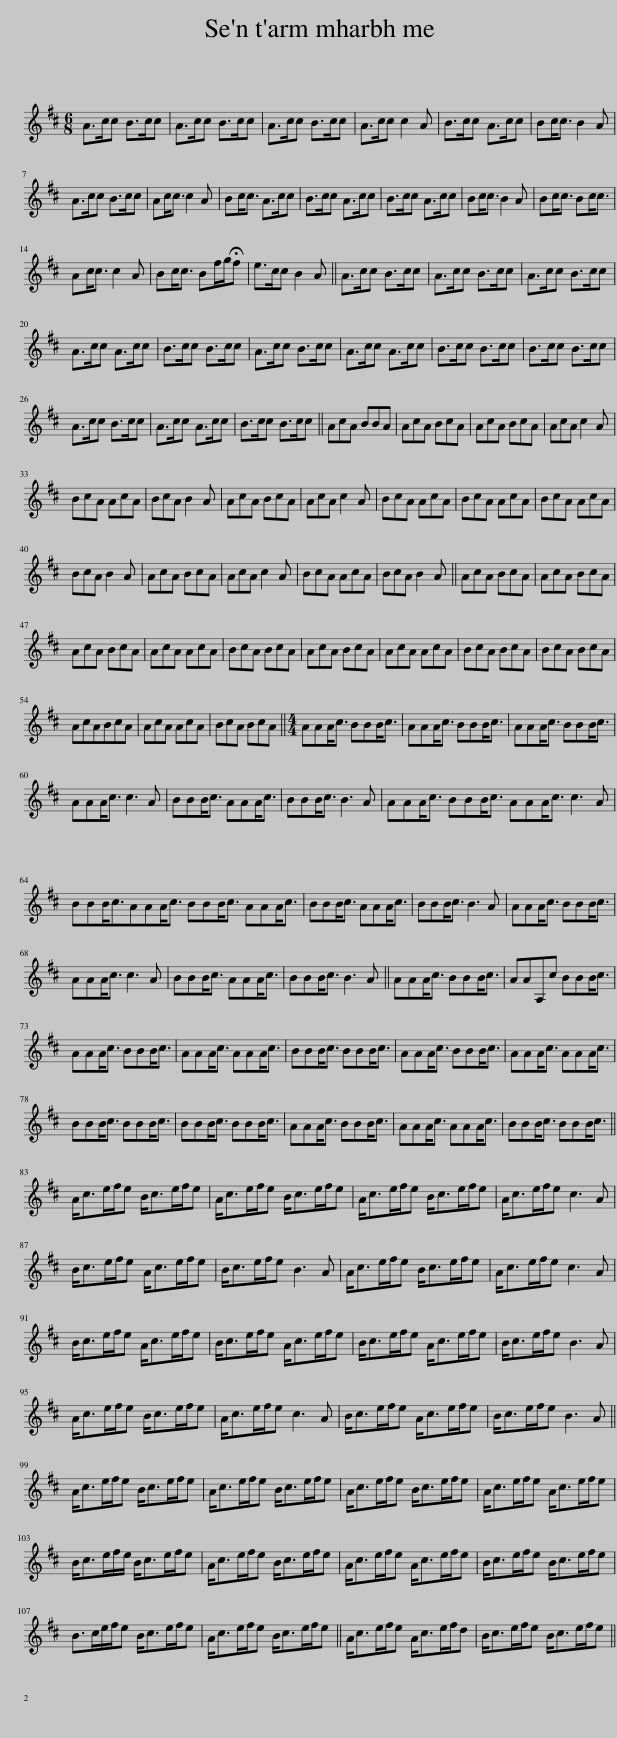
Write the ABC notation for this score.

X:1
L:1/8
M:6/8
I:linebreak $
K:D
V:1 treble
V:1
 A>cc B>cc | A>cc B>cc | A>cc B>cc | A>cc c2 A | B>cc A>cc | %5
 Bc<c B2 A |$ A>cc B>cc | Ac<c c2 A | Bc<c A>cc | B>cc A>cc | %10
 B>cc A>cc | Bc<c B2 A | Bc<c Bc<c |$ Ac<c c2 A | Bc<c Bf/g/!fermata!f | %15
 e>cc B2 A || A>cc B>cc | A>cc B>cc | A>cc B>cc |$ A>cc A>cc | %20
 B>cc B>cc | A>cc B>cc | A>cc A>cc | B>cc B>cc | B>cc B>cc |$ %25
 A>cc B>cc | A>cc A>cc | B>cc B>cc || AcA BBA | AcA BcA | %30
 AcA BcA | AcA c2 A |$ BcA AcA | BcA B2 A | AcA BcA | %35
 AcA c2 A | BcA AcA | BcA AcA | BcA AcA |$ BcA B2 A | %40
 AcA BcA | AcA c2 A | BcA AcA | BcA B2 A || AcA BcA | %45
 AcA BcA |$ AcA BcA | AcA AcA | BcA BcA | AcA BcA | %50
 AcA AcA | BcA BcA | BcA BcA |$ AcABcA | AcA AcA | %55
 BcA BcA ||[M:4/4] AAA<c BBB<c | AAA<c BBB<c | AAA<c BBB<c |$ AAA<c c3 A | %60
 BBB<c AAA<c | BBB<c B3 A | AAA<c BBB<c AAA<c c3 A |$ BBB<cAAA<c BBB<c AAA<c | BBB<c AAA<c | %65
 BBB<c B3 A | AAA<c BBB<c |$ AAA<c c3 A | BBB<c AAA<c | BBB<c B3 A || %70
 AAA<c BBB<c | AAA,c BBB<c |$ AAA<c BBB<c | AAA<c AAA<c | BBB<c BBB<c | %75
 AAA<c BBB<c | AAA<c AAA<c |$ BBB<c BBB<c | BBB<c BBB<c | AAA<c BBB<c | %80
 AAA<c AAA<c | BBB<c BBB<c ||$ A<ce/f/e B<ce/f/e | A<ce/f/e B<ce/f/e | A<ce/f/e B<ce/f/e | %85
 A<ce/f/e c3 A |$ B<ce/f/e A<ce/f/e | B<ce/f/e B3 A | A<ce/f/e B<ce/f/e | A<ce/f/e c3 A |$ %90
 B<ce/f/e A<ce/f/e | B<ce/f/e A<ce/f/e | B<ce/f/e A<ce/f/e | B<ce/f/e B3 A |$ A<ce/f/e B<ce/f/e | %95
 A<ce/f/e c3 A | B<ce/f/e A<ce/f/e | B<ce/f/e B3 A ||$ A<ce/f/e B<ce/f/e | A<ce/f/e B<ce/f/e | %100
 A<ce/f/e B<ce/f/e | A<ce/f/e A<ce/f/e |$ B<ce/f/e/ B<ce/f/e | A<ce/f/e B<ce/f/e | A<ce/f/e A<ce/f/e | %105
 B<ce/f/e B<ce/f/e |$ B>ce/f/e B<ce/f/e | A<ce/f/e B<ce/f/e || A<ce/f/e A<ce/f/d | B<ce/f/e B<ce/f/e || %110
